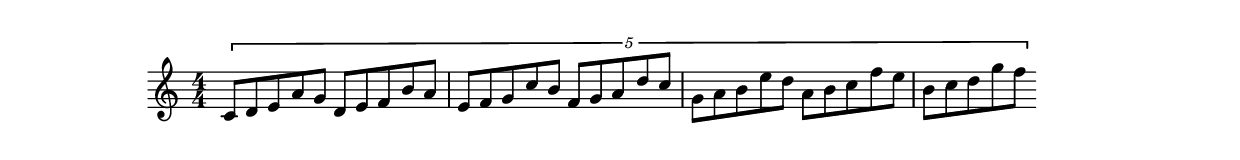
\version "2.24.3"

#(set-global-staff-size 17)
global = {
    \time 4/4
    \key c \major
    \numericTimeSignature
}
melody = \relative {
  \global

\tuplet 5/4 { c'8 d e a g d e f b a e f g c b f g a d c g a b e d a b c f e b c d g f }
}

\score {
  <<
    \new Staff  {
      \context Voice = "vocal" { \melody }
    }
  >>
}
